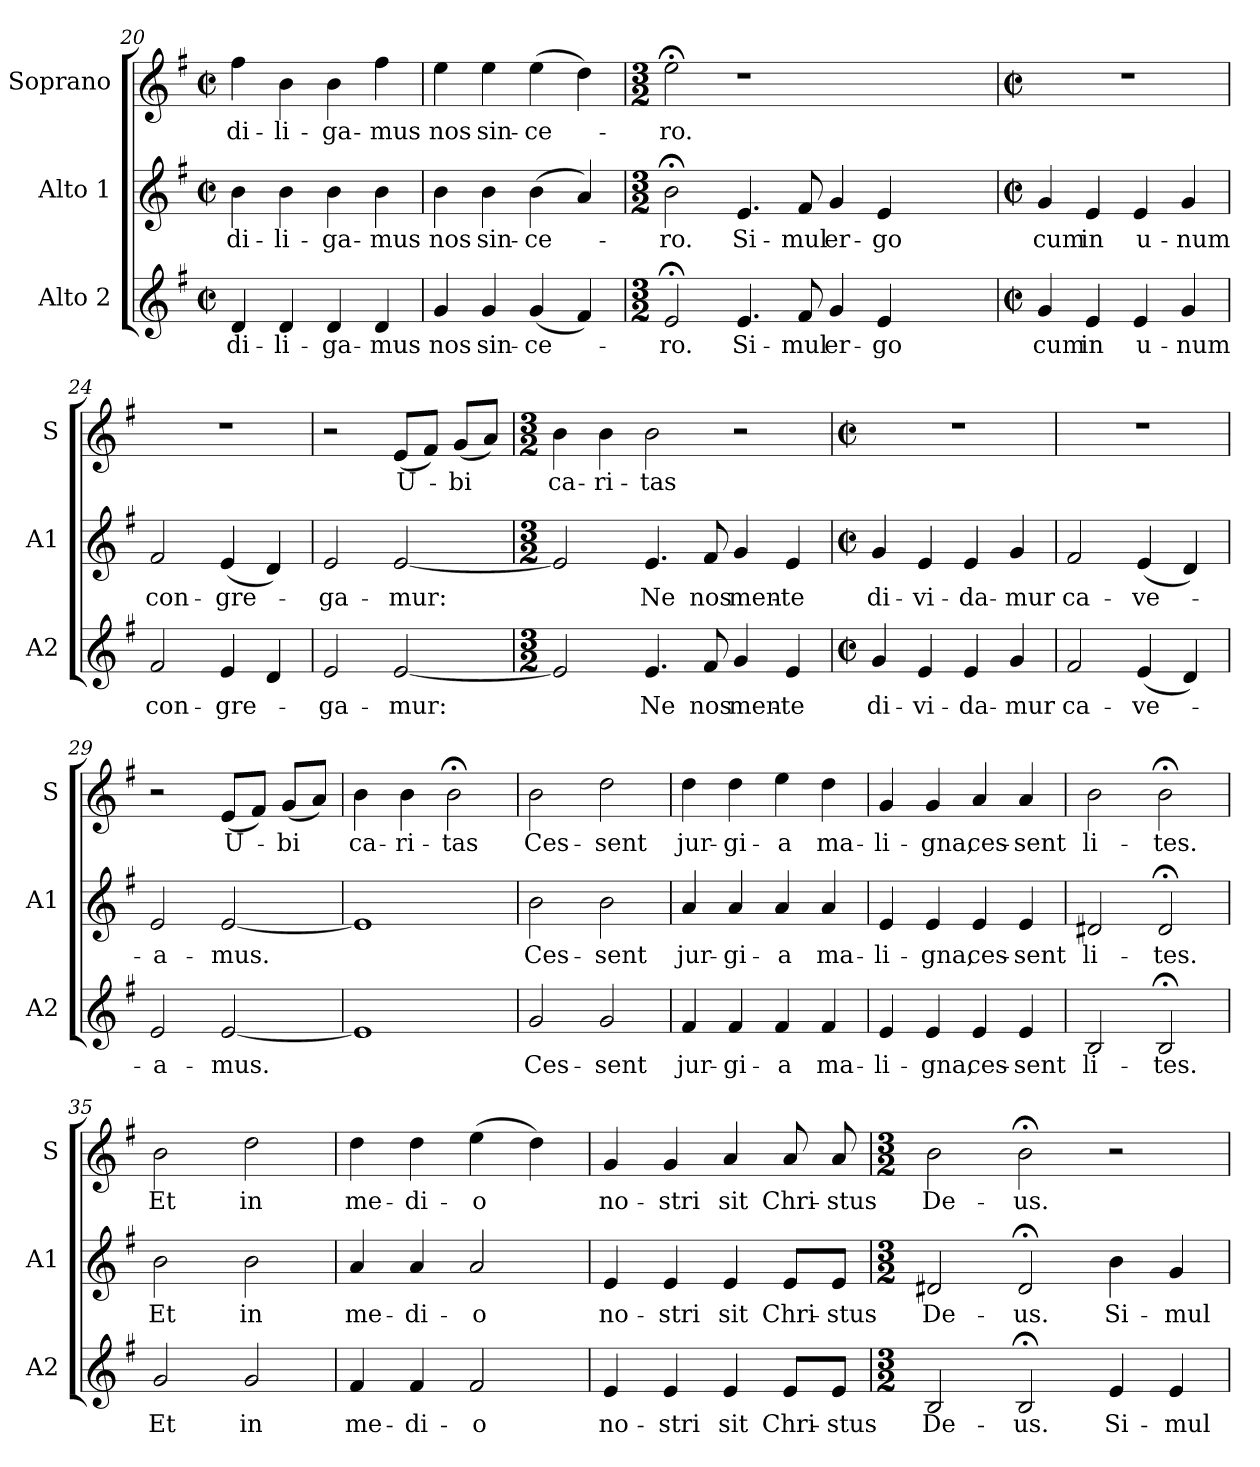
**kern	**text	**kern	**text	**kern	**text
*part3	*part3	*part2	*part2	*part1	*part1
*staff3	*staff3	*staff2	*staff2	*staff1	*staff1
*I"Alto 2	*	*I"Alto 1	*	*I"Soprano	*
*I'A2	*	*I'A1	*	*I'S	*
*clefG2	*	*clefG2	*	*clefG2	*
*k[f#]	*	*k[f#]	*	*k[f#]	*
*G:	*	*G:	*	*G:	*
*M2/2	*	*M2/2	*	*M2/2	*
*met(c|)	*	*met(c|)	*	*met(c|)	*
=20	=20	=20	=20	=20	=20
!	!LO:LY:b:cj	!	!LO:LY:b:cj	!	!LO:LY:b:cj
4d/	di-	4b\	di-	4ff#\	di-
!	!LO:LY:b:cj	!	!LO:LY:b:cj	!	!LO:LY:b:cj
4d/	-li-	4b\	-li-	4b\	-li-
!	!LO:LY:b:cj	!	!LO:LY:b:cj	!	!LO:LY:b:cj
4d/	-ga-	4b\	-ga-	4b\	-ga-
!	!LO:LY:b:cj	!	!LO:LY:b:cj	!	!LO:LY:b:cj
4d/	-mus	4b\	-mus	4ff#\	-mus
!!LO:PB:g=z
=21	=21	=21	=21	=21	=21
!	!LO:LY:b:cj	!	!LO:LY:b:cj	!	!LO:LY:b:cj
4g/	nos	4b\	nos	4ee\	nos
!	!LO:LY:b:cj	!	!LO:LY:b:cj	!	!LO:LY:b:cj
4g/	sin-	4b\	sin-	4ee\	sin-
!	!LO:LY:b:cj	!	!LO:LY:b:cj	!	!LO:LY:b:cj
(<4g/	-ce-	(>4b\	-ce-	(>4ee\	-ce-
4f#/)	.	4a/)	.	4dd\)	.
=22	=22	=22	=22	=22	=22
*M3/2	*	*M3/2	*	*M3/2	*
!	!LO:LY:b:cj	!	!LO:LY:b:cj	!	!LO:LY:b:cj
2e;</	-ro.	2b;<\	-ro.	2ee;<\	-ro.
!	!LO:LY:b:cj	!	!LO:LY:b:cj	!LO:N:vis=1	!
4.e/	Si-	4.e/	Si-	1.r	.
!	!LO:LY:b:cj	!	!LO:LY:b:cj	!	!
8f#/	-mul	8f#/	-mul	.	.
!	!LO:LY:b:cj	!	!LO:LY:b:cj	!	!
4g/	er-	4g/	er-	.	.
!	!LO:LY:b:cj	!	!LO:LY:b:cj	!	!
4e/	-go	4e/	-go	.	.
2ryy	.	2ryy	.	.	.
=23	=23	=23	=23	=23	=23
*M2/2	*	*M2/2	*	*M2/2	*
*met(c|)	*	*met(c|)	*	*met(c|)	*
!	!LO:LY:b:cj	!	!LO:LY:b:cj	!	!
4g/	cum	4g/	cum	1r	.
!	!LO:LY:b:cj	!	!LO:LY:b:cj	!	!
4e/	in	4e/	in	.	.
!	!LO:LY:b:cj	!	!LO:LY:b:cj	!	!
4e/	u-	4e/	u-	.	.
!	!LO:LY:b:cj	!	!LO:LY:b:cj	!	!
4g/	-num	4g/	-num	.	.
=24	=24	=24	=24	=24	=24
!	!LO:LY:b:cj	!	!LO:LY:b:cj	!	!
2f#/	con-	2f#/	con-	1r	.
!	!LO:LY:b:cj	!	!LO:LY:b:cj	!	!
4e/	-gre-	(<4e/	-gre-	.	.
4d/	.	4d/)	.	.	.
=25	=25	=25	=25	=25	=25
!	!LO:LY:b:cj	!	!LO:LY:b:cj	!	!
2e/	-ga-	2e/	-ga-	2r	.
!	!LO:LY:b	!	!LO:LY:b	!	!LO:LY:b:cj
[>2e/	-mur:	[>2e/	-mur:	(<8e/L	U-
.	.	.	.	8f#/J)	.
!	!	!	!	!	!LO:LY:b:cj
.	.	.	.	(<8g/L	-bi
.	.	.	.	8a/J)	.
!!LO:LB:g=z
=26	=26	=26	=26	=26	=26
*M3/2	*	*M3/2	*	*M3/2	*
!	!	!	!	!	!LO:LY:b:cj
2e/]	.	2e/]	.	4b\	ca-
!	!	!	!	!	!LO:LY:b:cj
.	.	.	.	4b\	-ri-
!	!LO:LY:b:cj	!	!LO:LY:b:cj	!	!LO:LY:b:cj
4.e/	Ne	4.e/	Ne	2b\	-tas
!	!LO:LY:b:cj	!	!LO:LY:b:cj	!	!
8f#/	nos	8f#/	nos	.	.
!	!LO:LY:b:cj	!	!LO:LY:b:cj	!	!
4g/	men-	4g/	men-	2r	.
!	!LO:LY:b:cj	!	!LO:LY:b:cj	!	!
4e/	-te	4e/	-te	.	.
=27	=27	=27	=27	=27	=27
*M2/2	*	*M2/2	*	*M2/2	*
*met(c|)	*	*met(c|)	*	*met(c|)	*
!	!LO:LY:b:cj	!	!LO:LY:b:cj	!	!
4g/	di-	4g/	di-	1r	.
!	!LO:LY:b:cj	!	!LO:LY:b:cj	!	!
4e/	-vi-	4e/	-vi-	.	.
!	!LO:LY:b:cj	!	!LO:LY:b:cj	!	!
4e/	-da-	4e/	-da-	.	.
!	!LO:LY:b:rj	!	!LO:LY:b:rj	!	!
4g/	-mur	4g/	-mur	.	.
=28	=28	=28	=28	=28	=28
!	!LO:LY:b:cj	!	!LO:LY:b:cj	!	!
2f#/	ca-	2f#/	ca-	1r	.
!	!LO:LY:b:cj	!	!LO:LY:b:cj	!	!
(<4e/	-ve-	(<4e/	-ve-	.	.
4d/)	.	4d/)	.	.	.
=29	=29	=29	=29	=29	=29
!	!LO:LY:b:cj	!	!LO:LY:b:cj	!	!
2e/	-a-	2e/	-a-	2r	.
!	!LO:LY:b	!	!LO:LY:b	!	!LO:LY:b:cj
[<2e/	-mus.	[<2e/	-mus.	(<8e/L	U-
.	.	.	.	8f#/J)	.
!	!	!	!	!	!LO:LY:b:cj
.	.	.	.	(<8g/L	-bi
.	.	.	.	8a/J)	.
=30	=30	=30	=30	=30	=30
!	!	!	!	!	!LO:LY:b:cj
1e]	.	1e]	.	4b\	ca-
!	!	!	!	!	!LO:LY:b:cj
.	.	.	.	4b\	-ri-
!	!	!	!	!	!LO:LY:b:cj
.	.	.	.	2b;<\	-tas
!!LO:LB:g=z
=31	=31	=31	=31	=31	=31
!	!LO:LY:b:cj	!	!LO:LY:b:cj	!	!LO:LY:b:cj
2g/	Ces-	2b\	Ces-	2b\	Ces-
!	!LO:LY:b:cj	!	!LO:LY:b:cj	!	!LO:LY:b:cj
2g/	-sent	2b\	-sent	2dd\	-sent
=32	=32	=32	=32	=32	=32
!	!LO:LY:b:cj	!	!LO:LY:b:cj	!	!LO:LY:b:cj
4f#/	jur-	4a/	jur-	4dd\	jur-
!	!LO:LY:b:cj	!	!LO:LY:b:cj	!	!LO:LY:b:cj
4f#/	-gi-	4a/	-gi-	4dd\	-gi-
!	!LO:LY:b:cj	!	!LO:LY:b:cj	!	!LO:LY:b:cj
4f#/	-a	4a/	-a	4ee\	-a
!	!LO:LY:b:cj	!	!LO:LY:b:cj	!	!LO:LY:b:cj
4f#/	ma-	4a/	ma-	4dd\	ma-
=33	=33	=33	=33	=33	=33
!	!LO:LY:b:cj	!	!LO:LY:b:cj	!	!LO:LY:b:cj
4e/	-li-	4e/	-li-	4g/	-li-
!	!LO:LY:b:cj	!	!LO:LY:b:cj	!	!LO:LY:b:cj
4e/	-gna,	4e/	-gna,	4g/	-gna,
!	!LO:LY:b:cj	!	!LO:LY:b:cj	!	!LO:LY:b:cj
4e/	ces-	4e/	ces-	4a/	ces-
!	!LO:LY:b:cj	!	!LO:LY:b:cj	!	!LO:LY:b:cj
4e/	-sent	4e/	-sent	4a/	-sent
=34	=34	=34	=34	=34	=34
!	!LO:LY:b:cj	!	!LO:LY:b:cj	!	!LO:LY:b:cj
2B/	li-	2d#X/	li-	2b\	li-
!	!LO:LY:b:cj	!	!LO:LY:b:cj	!	!LO:LY:b:cj
2B;</	-tes.	2d#;</	-tes.	2b;<\	-tes.
=35	=35	=35	=35	=35	=35
!	!LO:LY:b:cj	!	!LO:LY:b:cj	!	!LO:LY:b:cj
2g/	Et	2b\	Et	2b\	Et
!	!LO:LY:b:cj	!	!LO:LY:b:cj	!	!LO:LY:b:cj
2g/	in	2b\	in	2dd\	in
!!LO:LB:g=z
=36	=36	=36	=36	=36	=36
!	!LO:LY:b:cj	!	!LO:LY:b:cj	!	!LO:LY:b:cj
4f#/	me-	4a/	me-	4dd\	me-
!	!LO:LY:b:cj	!	!LO:LY:b:cj	!	!LO:LY:b:cj
4f#/	-di-	4a/	-di-	4dd\	-di-
!	!LO:LY:b:cj	!	!LO:LY:b:cj	!	!LO:LY:b:cj
2f#/	-o	2a/	-o	(>4ee\	-o
.	.	.	.	4dd\)	.
=37	=37	=37	=37	=37	=37
!	!LO:LY:b:cj	!	!LO:LY:b:cj	!	!LO:LY:b:cj
4e/	no-	4e/	no-	4g/	no-
!	!LO:LY:b:cj	!	!LO:LY:b:cj	!	!LO:LY:b:cj
4e/	-stri	4e/	-stri	4g/	-stri
!	!LO:LY:b:cj	!	!LO:LY:b:cj	!	!LO:LY:b:cj
4e/	sit	4e/	sit	4a/	sit
!	!LO:LY:b	!	!LO:LY:b	!	!LO:LY:b
8e/L	Chri-	8e/L	Chri-	8a/	Chri-
!	!LO:LY:b:rj	!	!LO:LY:b:rj	!	!LO:LY:b:rj
8e/J	-stus	8e/J	-stus	8a/	-stus
=38	=38	=38	=38	=38	=38
*M3/2	*	*M3/2	*	*M3/2	*
!	!LO:LY:b:cj	!	!LO:LY:b:cj	!	!LO:LY:b:cj
2B/	De-	2d#X/	De-	2b\	De-
!	!LO:LY:b:cj	!	!LO:LY:b:cj	!	!LO:LY:b:cj
2B;</	-us.	2d#;</	-us.	2b;<\	-us.
!	!LO:LY:b	!	!LO:LY:b	!	!
4e/	Si-	4b\	Si-	2r	.
!	!LO:LY:b:cj	!	!LO:LY:b:cj	!	!
4e/	-mul	4g/	-mul	.	.
=	=	=	=	=	=
*-	*-	*-	*-	*-	*-
